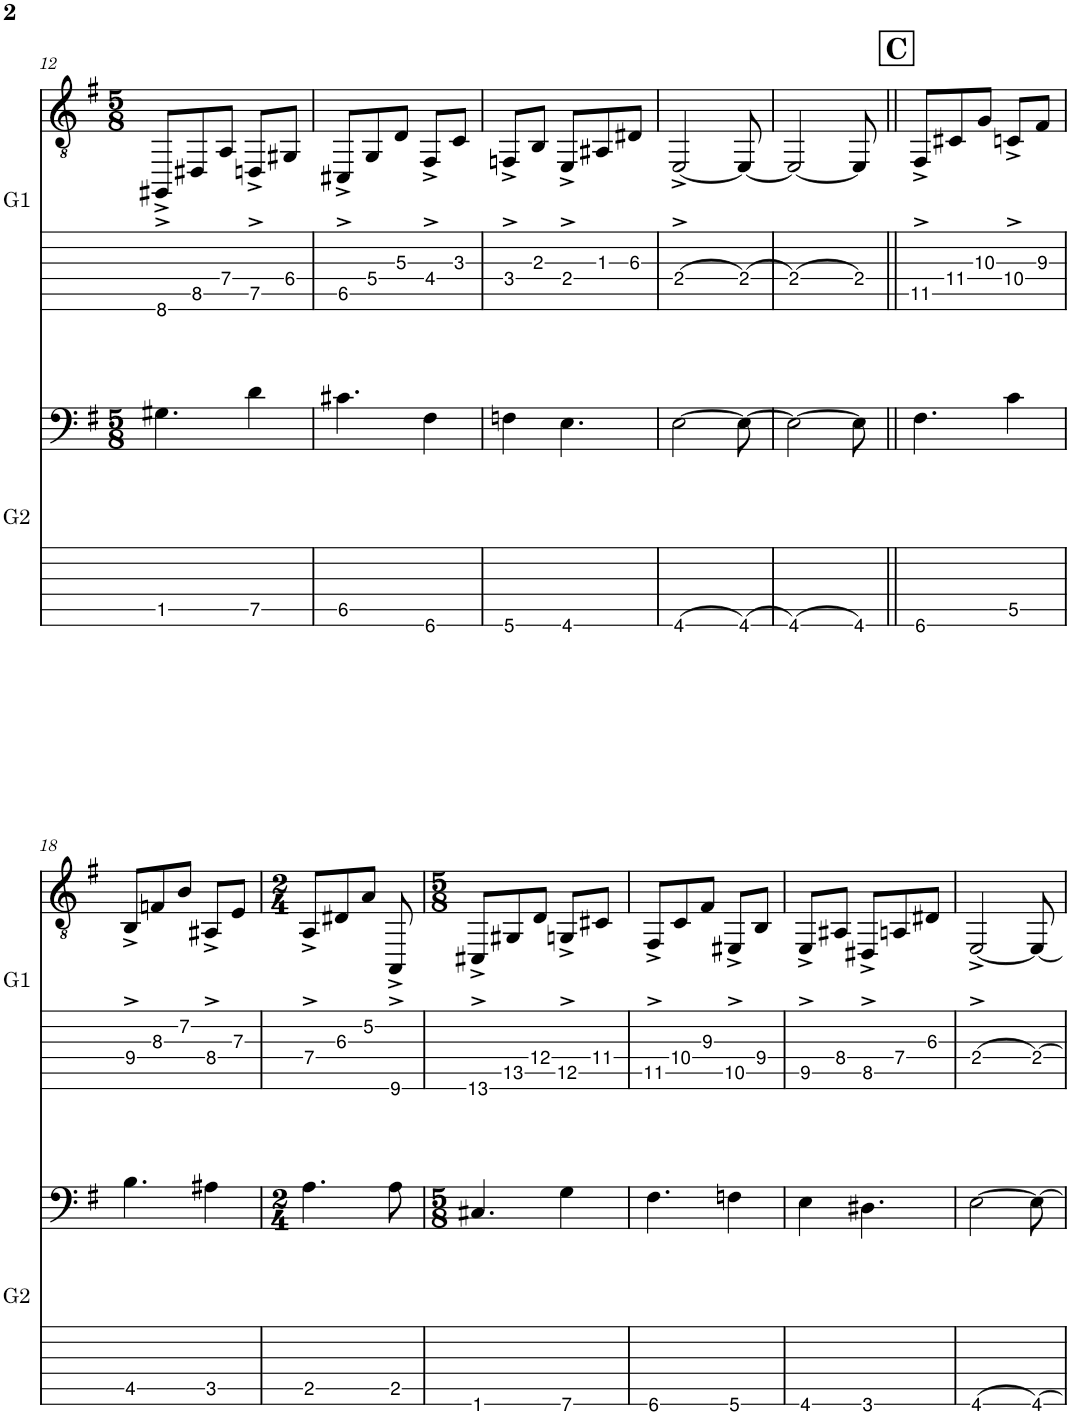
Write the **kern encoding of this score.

**kern	**kern	**kern	**kern
*part2	*part2	*part1	*part1
*staff4	*staff3	*staff2	*staff1
*I"G2	*	*I"G1	*
*I'G2	*	*I'G1	*
!!LO:PB:g=z
*clefF4	*clefF4	*	*clefGv2
*Trd7c12	*Trd7c12	*Trd-7c-12	*Trd-7c-12
*k[f#]	*k[f#]	*k[f#]	*k[f#]
*M5/8	*M5/8	*M5/8	*M5/8
=12	=12	=12	=12
4.G#X	4.G#X\	8GGG#X^L	8GGG#X^/L
.	.	8DD#XJ	8DD#X/
.	.	8AAL	8AA/J
4d	4d\	8DD^	8DDn^/L
.	.	8GG#XJ	8GG#X/J
=13	=13	=13	=13
4.c#X	4.c#X\	8CC#X^L	8CC#X^/L
.	.	8GGJ	8GG/
.	.	8DL	8D/J
4F#	4F#\	8FF#^	8FF#^/L
.	.	8CJ	8C/J
=14	=14	=14	=14
4F	4Fn\	8FFn^L	8FFn^/L
.	.	8BBJ	8BB/J
4.E	4.E\	8EE^L	8EE^/L
.	.	8AA#X	8AA#X/
.	.	8D#XJ	8D#X/J
=15	=15	=15	=15
[2E	[2E\	[2EE^	[2EE^/
8E_	8E\_	8EE_	8EE/_
=16	=16	=16	=16
2E_	2E\_	2EE_	2EE/_
8E]	8E\]	8EE]	8EE/]
!!LO:REH:place=s1:a:B:cj:fs=14:t=C
=17||	=17||	=17||	=17||
4.F#	4.F#\	8FF#^L	8FF#^/L
.	.	8C#J	8C#X/
.	.	8GL	8G/J
4c	4c\	8C^	8Cn^/L
.	.	8F#J	8F#/J
!!LO:LB:g=z
=18	=18	=18	=18
4.B	4.B\	8BB^L	8BB^/L
.	.	8FJ	8Fn/
.	.	8BL	8B/J
4A#	4A#X\	8AA#^	8AA#X^/L
.	.	8EJ	8E/J
=19	=19	=19	=19
*M2/4	*M2/4	*M2/4	*M2/4
4.A	4.A\	8AA^L	8AA^/L
.	.	8D#J	8D#X/
.	.	8AL	8A/J
8A	8A\	8AAA^J	8AAA^/
=20	=20	=20	=20
*M5/8	*M5/8	*M5/8	*M5/8
4.C#	4.C#X/	8CC#^L	8CC#X^/L
.	.	8GG#J	8GG#X/
.	.	8DL	8D/J
4G	4G\	8GG^	8GGn^/L
.	.	8C#J	8C#X/J
=21	=21	=21	=21
4.F#	4.F#\	8FF#^L	8FF#^/L
.	.	8CJ	8C/
.	.	8F#L	8F#/J
4F	4Fn\	8EE#^	8EE#X^/L
.	.	8BBJ	8BB/J
=22	=22	=22	=22
4E	4E\	8EE^L	8EE^/L
.	.	8AA#J	8AA#X/J
4.D#	4.D#X\	8DD#^L	8DD#X^/L
.	.	8AA	8AAn/
.	.	8D#J	8D#X/J
=23	=23	=23	=23
[2E	[2E\	[2EE^	[2EE^/
8E_	8E\_	8EE_	8EE/_
=	=	=	=
*-	*-	*-	*-
